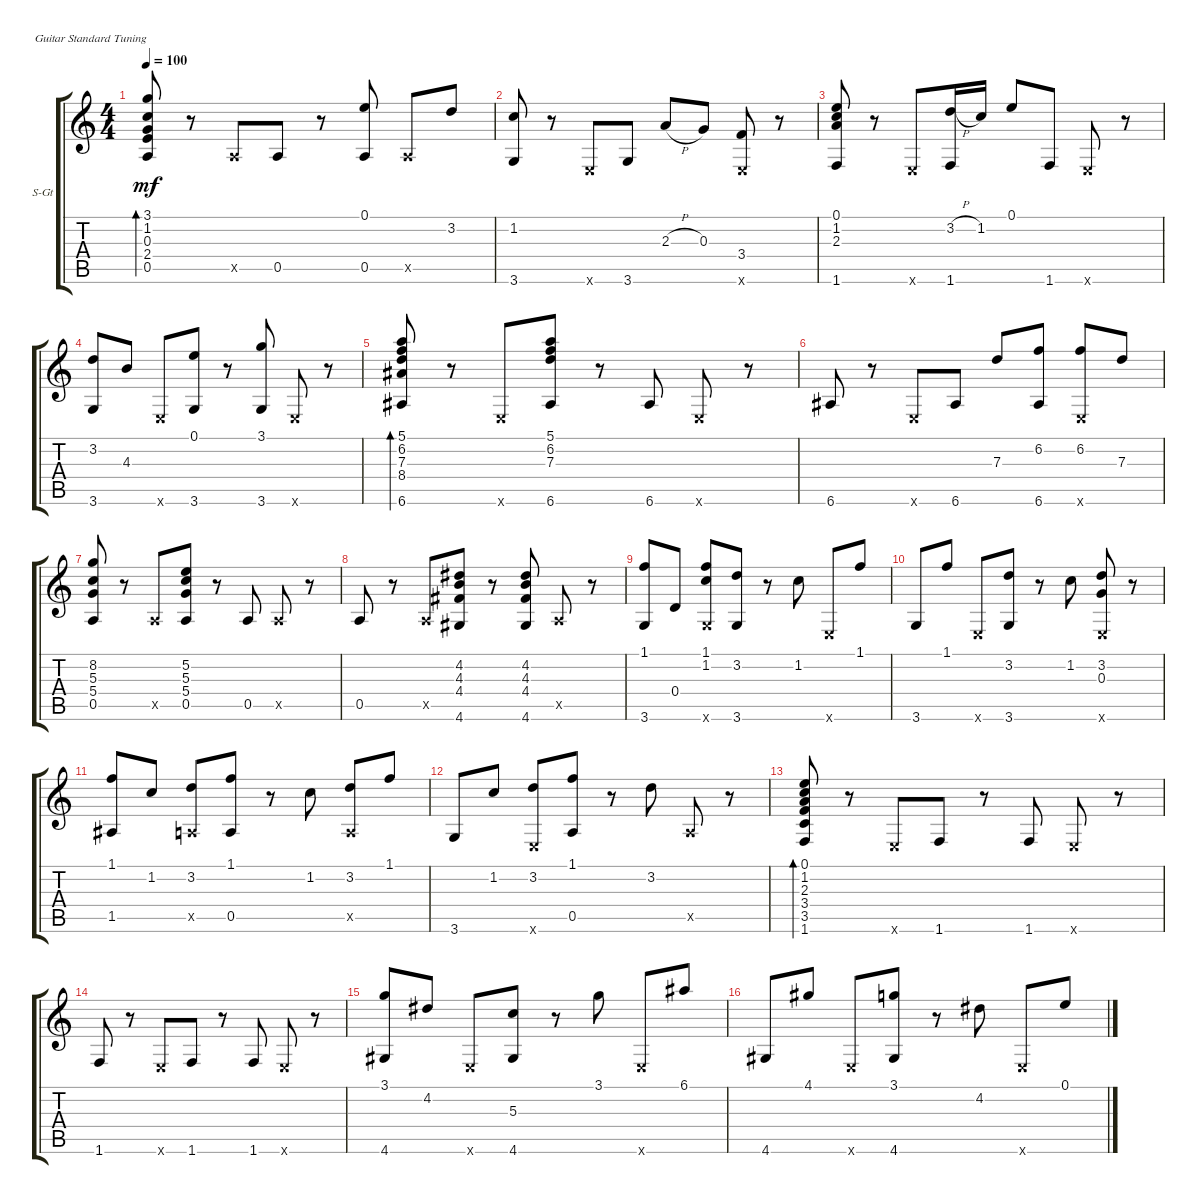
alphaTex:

\defaultSystemsLayout 4
\bracketExtendMode groupsimilarinstruments
\firstSystemTrackNameOrientation horizontal
\otherSystemsTrackNameOrientation horizontal
\track ("Steel Guitar" "S-Gt") {instrument acousticguitarsteel}
\staff {score tabs}
\tuning (E4 B3 G3 D3 A2 E2)
\ts (4 4)
\tempo 100
\clef g2
\ks c
(0.5 2.4 0.3 1.2 3.1).8{bd 114 dy mf} r.8 0.5{x}.8 0.5.8 r.8 (0.5 0.1).8 0.5{x}.8 3.2.8 |
(1.2 3.6).8 r.8 0.6{x}.8 3.6.8 2.3{h}.8 0.3.8 (3.4 0.6{x}).8 r.8 |
(1.6 2.3 1.2 0.1).8 r.8 0.6{x}.8 (3.2{h} 1.6).16 1.2.16 0.1.8 1.6.8 0.6{x}.8 r.8 |
(3.6 3.2).8 4.3.8 0.6{x}.8 (3.6 0.1).8 r.8 (3.6 3.1).8 0.6{x}.8 r.8 |
(5.1 6.2 7.3 8.4 6.6).8{bd 114} r.8 0.6{x}.8 (5.1 6.2 7.3 6.6).8 r.8 6.6.8 0.6{x}.8 r.8 |
6.6.8 r.8 0.6{x}.8 6.6.8 7.3.8 (6.6 6.2).8 (0.6{x} 6.2).8 7.3.8 |
(8.2 0.5 5.4 5.3).8 r.8 0.5{x}.8 (0.5 5.2 5.3 5.4).8 r.8 0.5.8 0.5{x}.8 r.8 |
0.5.8 r.8 0.5{x}.8 (4.2 4.3 4.4 4.6).8 r.8 (4.2 4.3 4.4 4.6).8 0.5{x}.8 r.8 |
(3.6 1.1).8 0.4.8 (3.6{x} 1.1 1.2).8 (3.6 3.2).8 r.8 1.2.8 0.6{x}.8 1.1.8 |
3.6.8 1.1.8 0.6{x}.8 (3.6 3.2).8 r.8 1.2.8 (0.6{x} 3.2 0.3).8 r.8 |
(1.1 1.5).8 1.2.8 (3.2 0.5{x}).8 (1.1 0.5).8 r.8 1.2.8 (3.2 0.5{x}).8 1.1.8 |
3.6.8 1.2.8 (3.2 0.6{x}).8 (1.1 0.5).8 r.8 3.2.8 0.5{x}.8 r.8 |
(1.6 3.5 3.4 2.3 1.2 0.1).8{bd 114} r.8 0.6{x}.8 1.6.8 r.8 1.6.8 0.6{x}.8 r.8 |
1.6.8 r.8 0.6{x}.8 1.6.8 r.8 1.6.8 0.6{x}.8 r.8 |
(4.6 3.1).8 4.2.8 0.6{x}.8 (5.3 4.6).8 r.8 3.1.8 0.6{x}.8 6.1.8 |
4.6.8 4.1.8 0.6{x}.8 (4.6 3.1).8 r.8 4.2.8 0.6{x}.8 0.1.8
